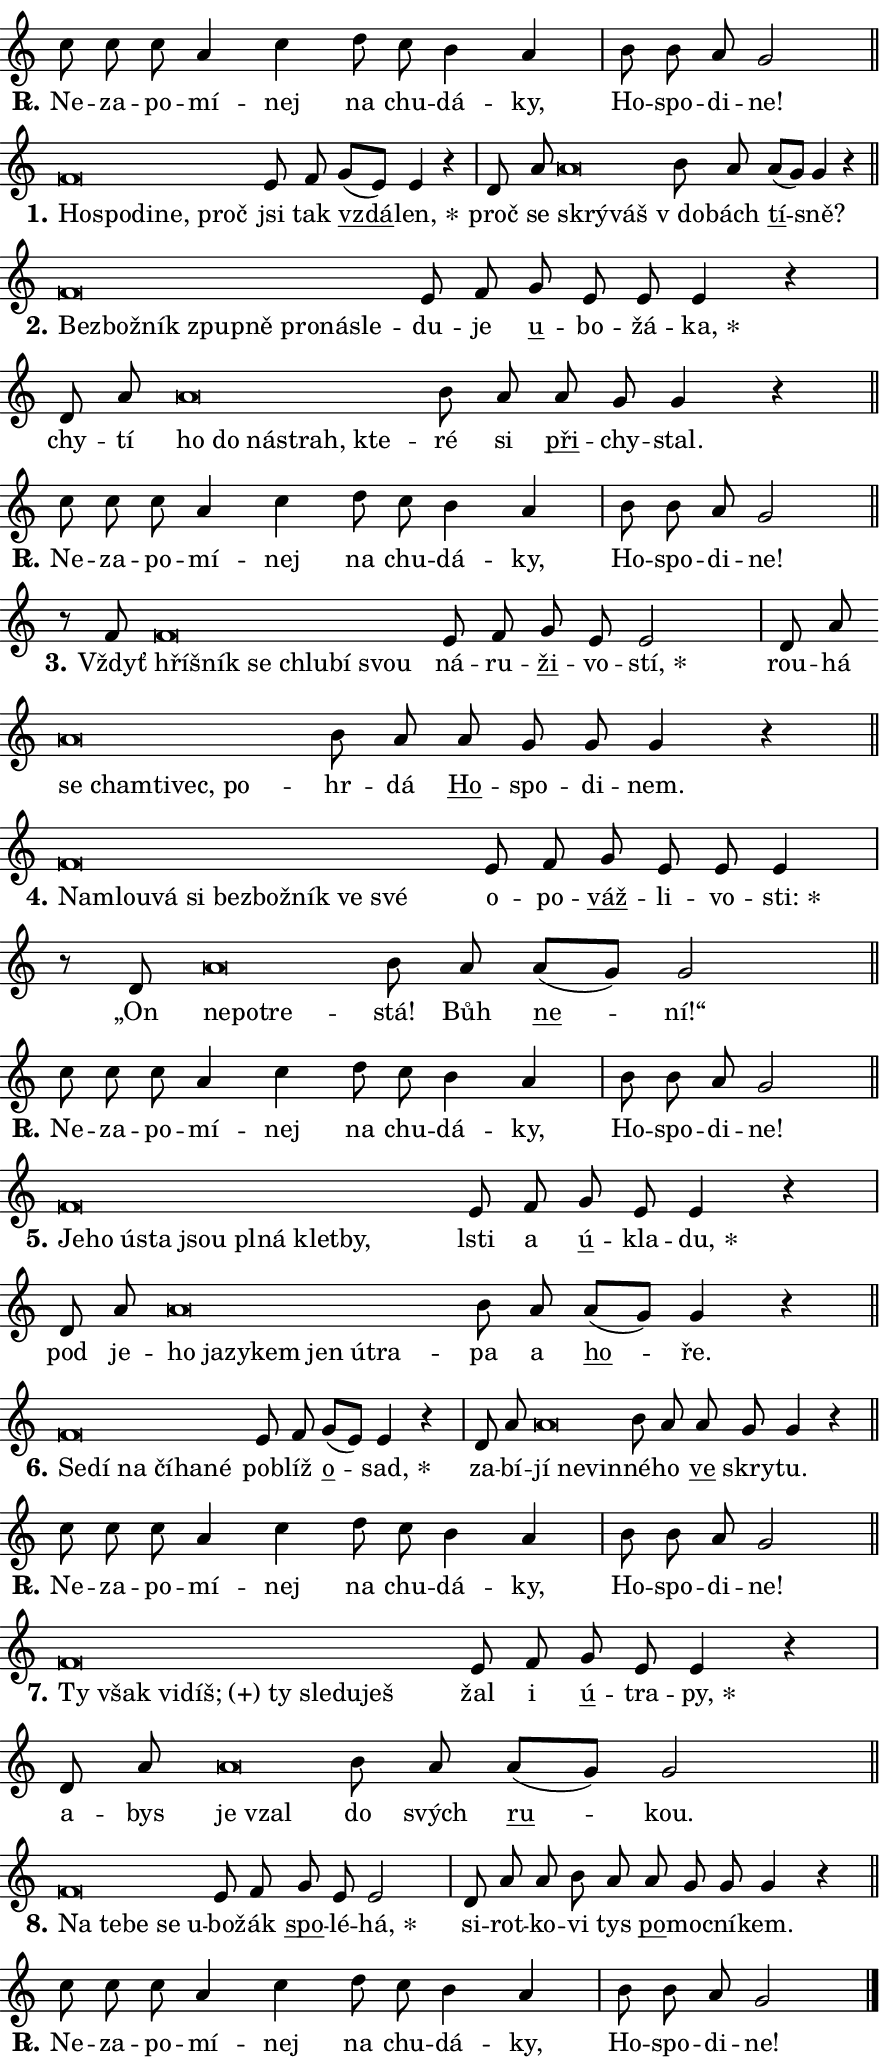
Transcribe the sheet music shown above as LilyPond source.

\version "2.24.0"
\header { tagline = "" }
\paper {
  indent = 0\cm
  top-margin = 0\cm
  right-margin = 0.13\cm % to fit lyric hyphens
  bottom-margin = 0\cm
  left-margin = 0\cm
  paper-width = 15\cm
  page-breaking = #ly:one-page-breaking
  system-system-spacing.basic-distance = #11
  score-system-spacing.basic-distance = #11
  ragged-last = ##f
}


%% Author: Thomas Morley
%% https://lists.gnu.org/archive/html/lilypond-user/2020-05/msg00002.html
#(define (line-position grob)
"Returns position of @var[grob} in current system:
   @code{'start}, if at first time-step
   @code{'end}, if at last time-step
   @code{'middle} otherwise
"
  (let* ((col (ly:item-get-column grob))
         (ln (ly:grob-object col 'left-neighbor))
         (rn (ly:grob-object col 'right-neighbor))
         (col-to-check-left (if (ly:grob? ln) ln col))
         (col-to-check-right (if (ly:grob? rn) rn col))
         (break-dir-left
           (and
             (ly:grob-property col-to-check-left 'non-musical #f)
             (ly:item-break-dir col-to-check-left)))
         (break-dir-right
           (and
             (ly:grob-property col-to-check-right 'non-musical #f)
             (ly:item-break-dir col-to-check-right))))
        (cond ((eqv? 1 break-dir-left) 'start)
              ((eqv? -1 break-dir-right) 'end)
              (else 'middle))))

#(define (tranparent-at-line-position vctor)
  (lambda (grob)
  "Relying on @code{line-position} select the relevant enry from @var{vctor}.
Used to determine transparency,"
    (case (line-position grob)
      ((end) (not (vector-ref vctor 0)))
      ((middle) (not (vector-ref vctor 1)))
      ((start) (not (vector-ref vctor 2))))))

noteHeadBreakVisibility =
#(define-music-function (break-visibility)(vector?)
"Makes @code{NoteHead}s transparent relying on @var{break-visibility}"
#{
  \override NoteHead.transparent =
    #(tranparent-at-line-position break-visibility)
#})

#(define delete-ledgers-for-transparent-note-heads
  (lambda (grob)
    "Reads whether a @code{NoteHead} is transparent.
If so this @code{NoteHead} is removed from @code{'note-heads} from
@var{grob}, which is supposed to be @code{LedgerLineSpanner}.
As a result ledgers are not printed for this @code{NoteHead}"
    (let* ((nhds-array (ly:grob-object grob 'note-heads))
           (nhds-list
             (if (ly:grob-array? nhds-array)
                 (ly:grob-array->list nhds-array)
                 '()))
           ;; Relies on the transparent-property being done before
           ;; Staff.LedgerLineSpanner.after-line-breaking is executed.
           ;; This is fragile ...
           (to-keep
             (remove
               (lambda (nhd)
                 (ly:grob-property nhd 'transparent #f))
               nhds-list)))
      ;; TODO find a better method to iterate over grob-arrays, similiar
      ;; to filter/remove etc for lists
      ;; For now rebuilt from scratch
      (set! (ly:grob-object grob 'note-heads)  '())
      (for-each
        (lambda (nhd)
          (ly:pointer-group-interface::add-grob grob 'note-heads nhd))
        to-keep))))

squashNotes = {
  \override NoteHead.X-extent = #'(-0.2 . 0.2)
  \override NoteHead.Y-extent = #'(-0.75 . 0)
  \override NoteHead.stencil =
    #(lambda (grob)
       (let ((pos (ly:grob-property grob 'staff-position)))
         (begin
           (if (< pos -7) (display "ERROR: Lower brevis then expected\n") (display ""))
           (if (<= pos -6) ly:text-interface::print ly:note-head::print))))
}
unSquashNotes = {
  \revert NoteHead.X-extent
  \revert NoteHead.Y-extent
  \revert NoteHead.stencil
}

hideNotes = \noteHeadBreakVisibility #begin-of-line-visible
unHideNotes = \noteHeadBreakVisibility #all-visible

% work-around for resetting accidentals
% https://lilypond.org/doc/v2.23/Documentation/notation/displaying-rhythms#unmetered-music
cadenzaMeasure = {
  \cadenzaOff
  \partial 1024 s1024
  \cadenzaOn
}

#(define-markup-command (accent layout props text) (markup?)
  "Underline accented syllable"
  (interpret-markup layout props
    #{\markup \override #'(offset . 4.3) \underline { #text }#}))

responsum = \markup \concat {
  "R" \hspace #-1.05 \path #0.1 #'((moveto 0 0.07) (lineto 0.9 0.8)) \hspace #0.05 "."
}

spaceSize = #0.6828661417322834 % exact space size for TeX Gyre Schola

\layout {
  \context {
    \Staff
    \remove "Time_signature_engraver"
    \override LedgerLineSpanner.after-line-breaking = #delete-ledgers-for-transparent-note-heads
  }
  \context {
    \Lyrics {
      \override LyricSpace.minimum-distance = \spaceSize
      \override LyricText.font-name = #"TeX Gyre Schola"
      \override LyricText.font-size = 1
      \override StanzaNumber.font-name = #"TeX Gyre Schola Bold"
      \override StanzaNumber.font-size = 1
    }
  }
  \context {
    \Score 
    \override NoteHead.text =
      #(lambda (grob) 
        (let ((pos (ly:grob-property grob 'staff-position)))
          #{\markup {
            \combine
              \halign #-0.55 \raise #(if (= pos -6) 0 0.5) \override #'(thickness . 2) \draw-line #'(3.2 . 0)
              \musicglyph "noteheads.sM1"
          }#}))
  }
}

% magnetic-lyrics.ily
%
%   written by
%     Jean Abou Samra <jean@abou-samra.fr>
%     Werner Lemberg <wl@gnu.org>
%
%   adapted by
%     Jiri Hon <jiri.hon@gmail.com>
%
% Version 2022-Apr-15

% https://www.mail-archive.com/lilypond-user@gnu.org/msg149350.html

#(define (Left_hyphen_pointer_engraver context)
   "Collect syllable-hyphen-syllable occurrences in lyrics and store
them in properties.  This engraver only looks to the left.  For
example, if the lyrics input is @code{foo -- bar}, it does the
following.

@itemize @bullet
@item
Set the @code{text} property of the @code{LyricHyphen} grob between
@q{foo} and @q{bar} to @code{foo}.

@item
Set the @code{left-hyphen} property of the @code{LyricText} grob with
text @q{foo} to the @code{LyricHyphen} grob between @q{foo} and
@q{bar}.
@end itemize

Use this auxiliary engraver in combination with the
@code{lyric-@/text::@/apply-@/magnetic-@/offset!} hook."
   (let ((hyphen #f)
         (text #f))
     (make-engraver
      (acknowledgers
       ((lyric-syllable-interface engraver grob source-engraver)
        (set! text grob)))
      (end-acknowledgers
       ((lyric-hyphen-interface engraver grob source-engraver)
        ;(when (not (grob::has-interface grob 'lyric-space-interface))
          (set! hyphen grob)));)
      ((stop-translation-timestep engraver)
       (when (and text hyphen)
         (ly:grob-set-object! text 'left-hyphen hyphen))
       (set! text #f)
       (set! hyphen #f)))))

#(define (lyric-text::apply-magnetic-offset! grob)
   "If the space between two syllables is less than the value in
property @code{LyricText@/.details@/.squash-threshold}, move the right
syllable to the left so that it gets concatenated with the left
syllable.

Use this function as a hook for
@code{LyricText@/.after-@/line-@/breaking} if the
@code{Left_@/hyphen_@/pointer_@/engraver} is active."
   (let ((hyphen (ly:grob-object grob 'left-hyphen #f)))
     (when hyphen
       (let ((left-text (ly:spanner-bound hyphen LEFT)))
         (when (grob::has-interface left-text 'lyric-syllable-interface)
           (let* ((common (ly:grob-common-refpoint grob left-text X))
                  (this-x-ext (ly:grob-extent grob common X))
                  (left-x-ext
                   (begin
                     ;; Trigger magnetism for left-text.
                     (ly:grob-property left-text 'after-line-breaking)
                     (ly:grob-extent left-text common X)))
                  ;; `delta` is the gap width between two syllables.
                  (delta (- (interval-start this-x-ext)
                            (interval-end left-x-ext)))
                  (details (ly:grob-property grob 'details))
                  (threshold (assoc-get 'squash-threshold details 0.2)))
             (when (< delta threshold)
               (let* (;; We have to manipulate the input text so that
                      ;; ligatures crossing syllable boundaries are not
                      ;; disabled.  For languages based on the Latin
                      ;; script this is essentially a beautification.
                      ;; However, for non-Western scripts it can be a
                      ;; necessity.
                      (lt (ly:grob-property left-text 'text))
                      (rt (ly:grob-property grob 'text))
                      (is-space (grob::has-interface hyphen 'lyric-space-interface))
                      (space (if is-space " " ""))
                      (extra-delta (if is-space spaceSize 0))
                      ;; Append new syllable.
                      (ltrt-space (if (and (string? lt) (string? rt))
                                (string-append lt space rt)
                                (make-concat-markup (list lt space rt))))
                      ;; Right-align `ltrt` to the right side.
                      (ltrt-space-markup (grob-interpret-markup
                               grob
                               (make-translate-markup
                                (cons (interval-length this-x-ext) 0)
                                (make-right-align-markup ltrt-space)))))
                 (begin
                   ;; Don't print `left-text`.
                   (ly:grob-set-property! left-text 'stencil #f)
                   ;; Set text and stencil (which holds all collected
                   ;; syllables so far) and shift it to the left.
                   (ly:grob-set-property! grob 'text ltrt-space)
                   (ly:grob-set-property! grob 'stencil ltrt-space-markup)
                   (ly:grob-translate-axis! grob (- (- delta extra-delta)) X))))))))))


#(define (lyric-hyphen::displace-bounds-first grob)
   ;; Make very sure this callback isn't triggered too early.
   (let ((left (ly:spanner-bound grob LEFT))
         (right (ly:spanner-bound grob RIGHT)))
     (ly:grob-property left 'after-line-breaking)
     (ly:grob-property right 'after-line-breaking)
     (ly:lyric-hyphen::print grob)))

squashThreshold = #0.4

\layout {
  \context {
    \Lyrics
    \consists #Left_hyphen_pointer_engraver
    \override LyricText.after-line-breaking =
      #lyric-text::apply-magnetic-offset!
    \override LyricHyphen.stencil = #lyric-hyphen::displace-bounds-first
    \override LyricText.details.squash-threshold = \squashThreshold
    \override LyricHyphen.minimum-distance = 0
    \override LyricHyphen.minimum-length = \squashThreshold
  }
}

squashText = \override LyricText.details.squash-threshold = 9999
unSquashText = \override LyricText.details.squash-threshold = \squashThreshold

leftText = \override LyricText.self-alignment-X = #LEFT
unLeftText = \revert LyricText.self-alignment-X

starOffset = #(lambda (grob) 
                (let ((x_offset (ly:self-alignment-interface::aligned-on-x-parent grob)))
                  (if (= x_offset 0) 0 (+ x_offset 1.2))))

star = #(define-music-function (syllable)(string?)
"Append star separator at the end of a syllable"
#{
  \once \override LyricText.X-offset = #starOffset
  \lyricmode { \markup {
    #syllable
    \override #'((font-name . "TeX Gyre Schola Bold")) \hspace #0.2 \lower #0.65 \larger "*"
  } }
#})

starAccent = #(define-music-function (syllable)(string?)
"Append star separator at the end of a syllable and make accent"
#{
  \once \override LyricText.X-offset = #starOffset
  \lyricmode { \markup {
    \accent #syllable
    \override #'((font-name . "TeX Gyre Schola Bold")) \hspace #0.2 \lower #0.65 \larger "*"
  } }
#})

breath = #(define-music-function (syllable)(string?)
"Append breathing indicator at the end of a syllable"
#{
  \lyricmode { \markup { #syllable "+" } }
#})

optionalBreath = #(define-music-function (syllable)(string?)
"Append optional breathing indicator at the end of a syllable"
#{
  \lyricmode { \markup { #syllable "(+)" } }
#})


\score {
    <<
        \new Voice = "melody" { \cadenzaOn \key c \major \relative { c''8 c c a4 c \bar "" d8 c \bar "" b4 a \cadenzaMeasure \bar "|" b8 b a g2 \cadenzaMeasure \bar "||" \break } }
        \new Lyrics \lyricsto "melody" { \lyricmode { \set stanza = \responsum
Ne -- za -- po -- mí -- nej na chu -- dá -- ky, Ho -- spo -- di -- ne! } }
    >>
    \layout {}
}

\score {
    <<
        \new Voice = "melody" { \cadenzaOn \key c \major \relative { \squashNotes f'\breve*1/16 \hideNotes \breve*1/16 \bar "" \breve*1/16 \bar "" \breve*1/16 \breve*1/16 \bar "" \unHideNotes \unSquashNotes e8 f \bar "" g[( e)] e4 r \cadenzaMeasure \bar "|" d8 a' \bar "" \squashNotes a\breve*1/16 \hideNotes \breve*1/16 \bar "" \unHideNotes \unSquashNotes b8 a \bar "" a[( g)] g4 r \cadenzaMeasure \bar "||" \break } }
        \new Lyrics \lyricsto "melody" { \lyricmode { \set stanza = "1."
\leftText Ho -- \squashText spo -- di -- ne, proč \unLeftText \unSquashText jsi tak \markup \accent vzdá -- \star len, proč se \leftText skrý -- \squashText váš \unLeftText \unSquashText "v do" -- bách \markup \accent tí -- sně? } }
    >>
    \layout {}
}

\score {
    <<
        \new Voice = "melody" { \cadenzaOn \key c \major \relative { \squashNotes f'\breve*1/16 \hideNotes \breve*1/16 \bar "" \breve*1/16 \bar "" \breve*1/16 \bar "" \breve*1/16 \bar "" \breve*1/16 \bar "" \breve*1/16 \breve*1/16 \bar "" \unHideNotes \unSquashNotes e8 f \bar "" g e e e4 r \cadenzaMeasure \bar "|" d8 a' \bar "" \squashNotes a\breve*1/16 \hideNotes \breve*1/16 \bar "" \breve*1/16 \bar "" \breve*1/16 \breve*1/16 \bar "" \unHideNotes \unSquashNotes b8 a \bar "" a g g4 r \cadenzaMeasure \bar "||" \break } }
        \new Lyrics \lyricsto "melody" { \lyricmode { \set stanza = "2."
\leftText Bez -- \squashText bož -- ník zpup -- ně pro -- ná -- sle -- \unLeftText \unSquashText du -- je \markup \accent u -- bo -- žá -- \star ka, chy -- tí \leftText ho \squashText do ná -- strah, kte -- \unLeftText \unSquashText ré si \markup \accent při -- chy -- stal. } }
    >>
    \layout {}
}

\score {
    <<
        \new Voice = "melody" { \cadenzaOn \key c \major \relative { c''8 c c a4 c \bar "" d8 c \bar "" b4 a \cadenzaMeasure \bar "|" b8 b a g2 \cadenzaMeasure \bar "||" \break } }
        \new Lyrics \lyricsto "melody" { \lyricmode { \set stanza = \responsum
Ne -- za -- po -- mí -- nej na chu -- dá -- ky, Ho -- spo -- di -- ne! } }
    >>
    \layout {}
}

\score {
    <<
        \new Voice = "melody" { \cadenzaOn \key c \major \relative { r8 f'8 \squashNotes f\breve*1/16 \hideNotes \breve*1/16 \bar "" \breve*1/16 \bar "" \breve*1/16 \bar "" \breve*1/16 \breve*1/16 \bar "" \unHideNotes \unSquashNotes e8 f \bar "" g e e2 \cadenzaMeasure \bar "|" d8 a' \bar "" \squashNotes a\breve*1/16 \hideNotes \breve*1/16 \bar "" \breve*1/16 \bar "" \breve*1/16 \breve*1/16 \bar "" \unHideNotes \unSquashNotes b8 a \bar "" a g g g4 r \cadenzaMeasure \bar "||" \break } }
        \new Lyrics \lyricsto "melody" { \lyricmode { \set stanza = "3."
Vždyť \leftText hří -- \squashText šník se chlu -- bí svou \unLeftText \unSquashText ná -- ru -- \markup \accent ži -- vo -- \star stí, rou -- há \leftText se \squashText cham -- ti -- vec, po -- \unLeftText \unSquashText hr -- dá \markup \accent Ho -- spo -- di -- nem. } }
    >>
    \layout {}
}

\score {
    <<
        \new Voice = "melody" { \cadenzaOn \key c \major \relative { \squashNotes f'\breve*1/16 \hideNotes \breve*1/16 \bar "" \breve*1/16 \bar "" \breve*1/16 \bar "" \breve*1/16 \bar "" \breve*1/16 \bar "" \breve*1/16 \bar "" \breve*1/16 \breve*1/16 \bar "" \unHideNotes \unSquashNotes e8 f \bar "" g e e e4 \cadenzaMeasure \bar "|" r8 d8 \squashNotes a'\breve*1/16 \hideNotes \breve*1/16 \breve*1/16 \bar "" \unHideNotes \unSquashNotes b8 a \bar "" a[( g)] g2 \cadenzaMeasure \bar "||" \break } }
        \new Lyrics \lyricsto "melody" { \lyricmode { \set stanza = "4."
\leftText Na -- \squashText mlou -- vá si bez -- bož -- ník ve své \unLeftText \unSquashText o -- po -- \markup \accent váž -- li -- vo -- \star sti: „On \leftText ne -- \squashText po -- tre -- \unLeftText \unSquashText stá! Bůh \markup \accent ne -- ní!“ } }
    >>
    \layout {}
}

\score {
    <<
        \new Voice = "melody" { \cadenzaOn \key c \major \relative { c''8 c c a4 c \bar "" d8 c \bar "" b4 a \cadenzaMeasure \bar "|" b8 b a g2 \cadenzaMeasure \bar "||" \break } }
        \new Lyrics \lyricsto "melody" { \lyricmode { \set stanza = \responsum
Ne -- za -- po -- mí -- nej na chu -- dá -- ky, Ho -- spo -- di -- ne! } }
    >>
    \layout {}
}

\score {
    <<
        \new Voice = "melody" { \cadenzaOn \key c \major \relative { \squashNotes f'\breve*1/16 \hideNotes \breve*1/16 \bar "" \breve*1/16 \bar "" \breve*1/16 \bar "" \breve*1/16 \bar "" \breve*1/16 \bar "" \breve*1/16 \bar "" \breve*1/16 \breve*1/16 \bar "" \unHideNotes \unSquashNotes e8 f \bar "" g e e4 r \cadenzaMeasure \bar "|" d8 a' \bar "" \squashNotes a\breve*1/16 \hideNotes \breve*1/16 \bar "" \breve*1/16 \bar "" \breve*1/16 \bar "" \breve*1/16 \bar "" \breve*1/16 \breve*1/16 \bar "" \unHideNotes \unSquashNotes b8 a \bar "" a[( g)] g4 r \cadenzaMeasure \bar "||" \break } }
        \new Lyrics \lyricsto "melody" { \lyricmode { \set stanza = "5."
\leftText Je -- \squashText ho ú -- sta jsou pl -- ná klet -- by, \unLeftText \unSquashText lsti a \markup \accent ú -- kla -- \star du, pod je -- \leftText ho \squashText ja -- zy -- kem jen ú -- tra -- \unLeftText \unSquashText pa a \markup \accent ho -- ře. } }
    >>
    \layout {}
}

\score {
    <<
        \new Voice = "melody" { \cadenzaOn \key c \major \relative { \squashNotes f'\breve*1/16 \hideNotes \breve*1/16 \bar "" \breve*1/16 \bar "" \breve*1/16 \bar "" \breve*1/16 \breve*1/16 \bar "" \unHideNotes \unSquashNotes e8 f \bar "" g[( e)] e4 r \cadenzaMeasure \bar "|" d8 a' \bar "" \squashNotes a\breve*1/16 \hideNotes \breve*1/16 \breve*1/16 \bar "" \unHideNotes \unSquashNotes b8 a \bar "" a g g4 r \cadenzaMeasure \bar "||" \break } }
        \new Lyrics \lyricsto "melody" { \lyricmode { \set stanza = "6."
\leftText Se -- \squashText dí na čí -- ha -- né \unLeftText \unSquashText pob -- líž \markup \accent o -- \star sad, za -- bí -- \leftText jí \squashText ne -- vin -- \unLeftText \unSquashText né -- ho \markup \accent ve skry -- tu. } }
    >>
    \layout {}
}

\score {
    <<
        \new Voice = "melody" { \cadenzaOn \key c \major \relative { c''8 c c a4 c \bar "" d8 c \bar "" b4 a \cadenzaMeasure \bar "|" b8 b a g2 \cadenzaMeasure \bar "||" \break } }
        \new Lyrics \lyricsto "melody" { \lyricmode { \set stanza = \responsum
Ne -- za -- po -- mí -- nej na chu -- dá -- ky, Ho -- spo -- di -- ne! } }
    >>
    \layout {}
}

\score {
    <<
        \new Voice = "melody" { \cadenzaOn \key c \major \relative { \squashNotes f'\breve*1/16 \hideNotes \breve*1/16 \bar "" \breve*1/16 \bar "" \breve*1/16 \bar "" \breve*1/16 \bar "" \breve*1/16 \bar "" \breve*1/16 \breve*1/16 \bar "" \unHideNotes \unSquashNotes e8 f \bar "" g e e4 r \cadenzaMeasure \bar "|" d8 a' \bar "" \squashNotes a\breve*1/16 \hideNotes \breve*1/16 \bar "" \unHideNotes \unSquashNotes b8 a \bar "" a[( g)] g2 \cadenzaMeasure \bar "||" \break } }
        \new Lyrics \lyricsto "melody" { \lyricmode { \set stanza = "7."
\leftText Ty \squashText však vi -- \optionalBreath díš; ty sle -- du -- ješ \unLeftText \unSquashText žal i \markup \accent ú -- tra -- \star py, a -- bys \leftText je \squashText vzal \unLeftText \unSquashText do svých \markup \accent ru -- kou. } }
    >>
    \layout {}
}

\score {
    <<
        \new Voice = "melody" { \cadenzaOn \key c \major \relative { \squashNotes f'\breve*1/16 \hideNotes \breve*1/16 \bar "" \breve*1/16 \bar "" \breve*1/16 \breve*1/16 \bar "" \unHideNotes \unSquashNotes e8 f \bar "" g e e2 \cadenzaMeasure \bar "|" d8 a' \bar "" a b8 a \bar "" a g g g4 r \cadenzaMeasure \bar "||" \break } }
        \new Lyrics \lyricsto "melody" { \lyricmode { \set stanza = "8."
\leftText Na \squashText te -- be se u -- \unLeftText \unSquashText bo -- žák \markup \accent spo -- lé -- \star há, si -- rot -- ko -- vi tys \markup \accent po -- moc -- ní -- kem. } }
    >>
    \layout {}
}

\score {
    <<
        \new Voice = "melody" { \cadenzaOn \key c \major \relative { c''8 c c a4 c \bar "" d8 c \bar "" b4 a \cadenzaMeasure \bar "|" b8 b a g2 \cadenzaMeasure \bar "||" \break } \bar "|." }
        \new Lyrics \lyricsto "melody" { \lyricmode { \set stanza = \responsum
Ne -- za -- po -- mí -- nej na chu -- dá -- ky, Ho -- spo -- di -- ne! } }
    >>
    \layout {}
}
